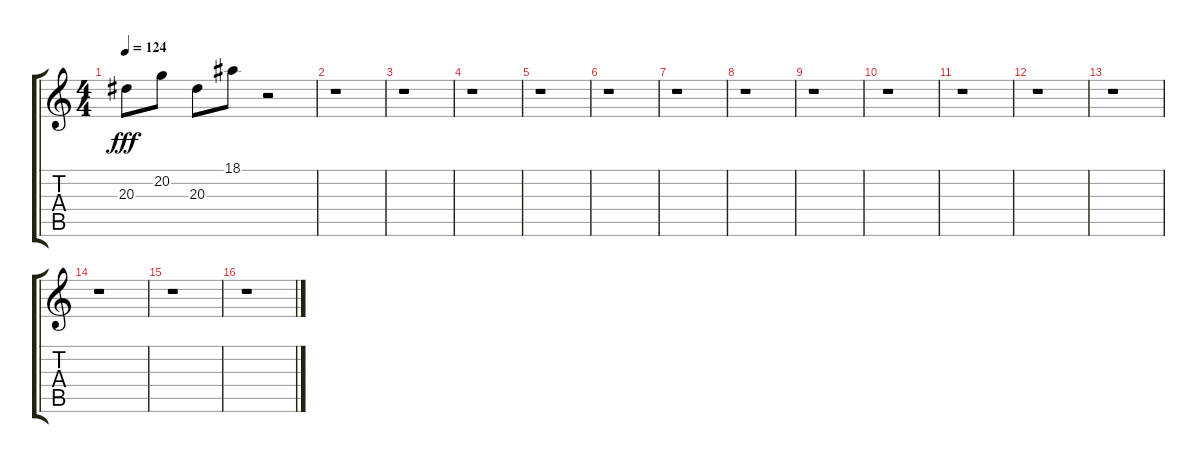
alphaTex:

\track "" {instrument lead1square}
\staff {score tabs}
\tuning (E4 B3 G3 D3 A2 E2) {hide}
\ts (4 4)
\tempo 124
\clef g2
\ks c
20.3.8{dy fff volume 6} 20.2.8 20.3.8{volume 5} 18.1.8 r.2 |
r.1 |
r.1 |
r.1 |
r.1 |
r.1 |
r.1 |
r.1 |
r.1 |
r.1 |
r.1 |
r.1 |
r.1 |
r.1 |
r.1 |
r.1
